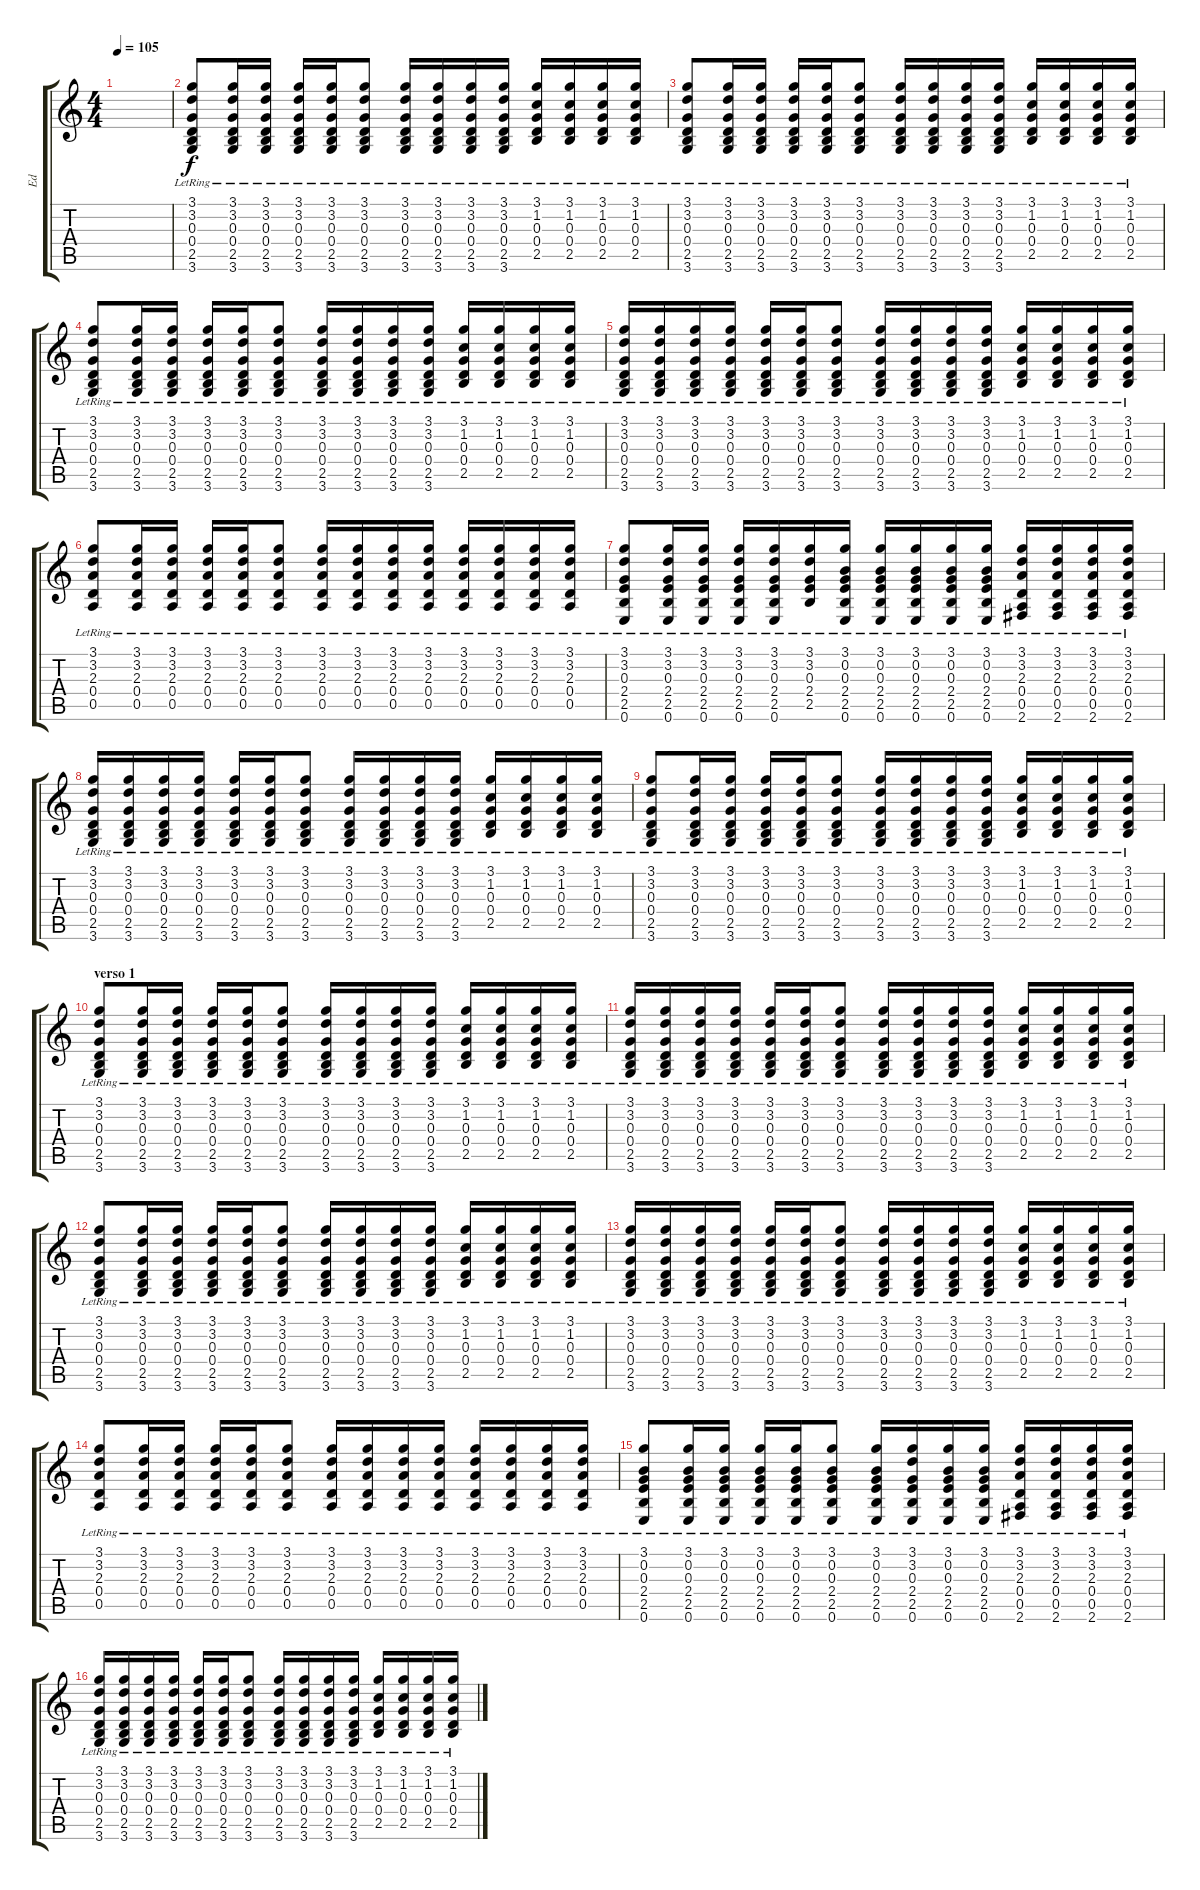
\track ("Ed" "Ed") {instrument acousticguitarsteel}
\staff {score tabs}
\tuning (E4 B3 G3 D3 A2 E2) {hide}
\ts (4 4)
\tempo 105
\clef g2
\ks c
|
(3.1{lr} 3.2{lr} 0.3{lr} 0.4{lr} 2.5{lr} 3.6{lr}).8 (3.1{lr} 3.2{lr} 0.3{lr} 0.4{lr} 2.5{lr} 3.6{lr}).16{dy f} (3.1{lr} 3.2{lr} 0.3{lr} 0.4{lr} 2.5{lr} 3.6{lr}).16 (3.1{lr} 3.2{lr} 0.3{lr} 0.4{lr} 2.5{lr} 3.6{lr}).16 (3.1{lr} 3.2{lr} 0.3{lr} 0.4{lr} 2.5{lr} 3.6{lr}).16 (3.1{lr} 3.2{lr} 0.3{lr} 0.4{lr} 2.5{lr} 3.6{lr}).8 (3.1{lr} 3.2{lr} 0.3{lr} 0.4{lr} 2.5{lr} 3.6{lr}).16 (3.1{lr} 3.2{lr} 0.3{lr} 0.4{lr} 2.5{lr} 3.6{lr}).16 (3.1{lr} 3.2{lr} 0.3{lr} 0.4{lr} 2.5{lr} 3.6{lr}).16 (3.1{lr} 3.2{lr} 0.3{lr} 0.4{lr} 2.5{lr} 3.6{lr}).16 (3.1{lr} 1.2{lr} 0.3{lr} 0.4{lr} 2.5{lr}).16 (3.1{lr} 1.2{lr} 0.3{lr} 0.4{lr} 2.5{lr}).16 (3.1{lr} 1.2{lr} 0.3{lr} 0.4{lr} 2.5{lr}).16 (3.1{lr} 1.2{lr} 0.3{lr} 0.4{lr} 2.5{lr}).16 |
(3.1{lr} 3.2{lr} 0.3{lr} 0.4{lr} 2.5{lr} 3.6{lr}).8 (3.1{lr} 3.2{lr} 0.3{lr} 0.4{lr} 2.5{lr} 3.6{lr}).16 (3.1{lr} 3.2{lr} 0.3{lr} 0.4{lr} 2.5{lr} 3.6{lr}).16 (3.1{lr} 3.2{lr} 0.3{lr} 0.4{lr} 2.5{lr} 3.6{lr}).16 (3.1{lr} 3.2{lr} 0.3{lr} 0.4{lr} 2.5{lr} 3.6{lr}).16 (3.1{lr} 3.2{lr} 0.3{lr} 0.4{lr} 2.5{lr} 3.6{lr}).8 (3.1{lr} 3.2{lr} 0.3{lr} 0.4{lr} 2.5{lr} 3.6{lr}).16 (3.1{lr} 3.2{lr} 0.3{lr} 0.4{lr} 2.5{lr} 3.6{lr}).16 (3.1{lr} 3.2{lr} 0.3{lr} 0.4{lr} 2.5{lr} 3.6{lr}).16 (3.1{lr} 3.2{lr} 0.3{lr} 0.4{lr} 2.5{lr} 3.6{lr}).16 (3.1{lr} 1.2{lr} 0.3{lr} 0.4{lr} 2.5{lr}).16 (3.1{lr} 1.2{lr} 0.3{lr} 0.4{lr} 2.5{lr}).16 (3.1{lr} 1.2{lr} 0.3{lr} 0.4{lr} 2.5{lr}).16 (3.1{lr} 1.2{lr} 0.3{lr} 0.4{lr} 2.5{lr}).16 |
(3.1{lr} 3.2{lr} 0.3{lr} 0.4{lr} 2.5{lr} 3.6{lr}).8 (3.1{lr} 3.2{lr} 0.3{lr} 0.4{lr} 2.5{lr} 3.6{lr}).16 (3.1{lr} 3.2{lr} 0.3{lr} 0.4{lr} 2.5{lr} 3.6{lr}).16 (3.1{lr} 3.2{lr} 0.3{lr} 0.4{lr} 2.5{lr} 3.6{lr}).16 (3.1{lr} 3.2{lr} 0.3{lr} 0.4{lr} 2.5{lr} 3.6{lr}).16 (3.1{lr} 3.2{lr} 0.3{lr} 0.4{lr} 2.5{lr} 3.6{lr}).8 (3.1{lr} 3.2{lr} 0.3{lr} 0.4{lr} 2.5{lr} 3.6{lr}).16 (3.1{lr} 3.2{lr} 0.3{lr} 0.4{lr} 2.5{lr} 3.6{lr}).16 (3.1{lr} 3.2{lr} 0.3{lr} 0.4{lr} 2.5{lr} 3.6{lr}).16 (3.1{lr} 3.2{lr} 0.3{lr} 0.4{lr} 2.5{lr} 3.6{lr}).16 (3.1{lr} 1.2{lr} 0.3{lr} 0.4{lr} 2.5{lr}).16 (3.1{lr} 1.2{lr} 0.3{lr} 0.4{lr} 2.5{lr}).16 (3.1{lr} 1.2{lr} 0.3{lr} 0.4{lr} 2.5{lr}).16 (3.1{lr} 1.2{lr} 0.3{lr} 0.4{lr} 2.5{lr}).16 |
(3.1{lr} 3.2{lr} 0.3{lr} 0.4{lr} 2.5{lr} 3.6{lr}).16 (3.1{lr} 3.2{lr} 0.3{lr} 0.4{lr} 2.5{lr} 3.6{lr}).16 (3.1{lr} 3.2{lr} 0.3{lr} 0.4{lr} 2.5{lr} 3.6{lr}).16 (3.1{lr} 3.2{lr} 0.3{lr} 0.4{lr} 2.5{lr} 3.6{lr}).16 (3.1{lr} 3.2{lr} 0.3{lr} 0.4{lr} 2.5{lr} 3.6{lr}).16 (3.1{lr} 3.2{lr} 0.3{lr} 0.4{lr} 2.5{lr} 3.6{lr}).16 (3.1{lr} 3.2{lr} 0.3{lr} 0.4{lr} 2.5{lr} 3.6{lr}).8 (3.1{lr} 3.2{lr} 0.3{lr} 0.4{lr} 2.5{lr} 3.6{lr}).16 (3.1{lr} 3.2{lr} 0.3{lr} 0.4{lr} 2.5{lr} 3.6{lr}).16 (3.1{lr} 3.2{lr} 0.3{lr} 0.4{lr} 2.5{lr} 3.6{lr}).16 (3.1{lr} 3.2{lr} 0.3{lr} 0.4{lr} 2.5{lr} 3.6{lr}).16 (3.1{lr} 1.2{lr} 0.3{lr} 0.4{lr} 2.5{lr}).16 (3.1{lr} 1.2{lr} 0.3{lr} 0.4{lr} 2.5{lr}).16 (3.1{lr} 1.2{lr} 0.3{lr} 0.4{lr} 2.5{lr}).16 (3.1{lr} 1.2{lr} 0.3{lr} 0.4{lr} 2.5{lr}).16 |
(3.1{lr} 3.2{lr} 2.3{lr} 0.4{lr} 0.5{lr}).8 (3.1{lr} 3.2{lr} 2.3{lr} 0.4{lr} 0.5{lr}).16 (3.1{lr} 3.2{lr} 2.3{lr} 0.4{lr} 0.5{lr}).16 (3.1{lr} 3.2{lr} 2.3{lr} 0.4{lr} 0.5{lr}).16 (3.1{lr} 3.2{lr} 2.3{lr} 0.4{lr} 0.5{lr}).16 (3.1{lr} 3.2{lr} 2.3{lr} 0.4{lr} 0.5{lr}).8 (3.1{lr} 3.2{lr} 2.3{lr} 0.4{lr} 0.5{lr}).16 (3.1{lr} 3.2{lr} 2.3{lr} 0.4{lr} 0.5{lr}).16 (3.1{lr} 3.2{lr} 2.3{lr} 0.4{lr} 0.5{lr}).16 (3.1{lr} 3.2{lr} 2.3{lr} 0.4{lr} 0.5{lr}).16 (3.1{lr} 3.2{lr} 2.3{lr} 0.4{lr} 0.5{lr}).16 (3.1{lr} 3.2{lr} 2.3{lr} 0.4{lr} 0.5{lr}).16 (3.1{lr} 3.2{lr} 2.3{lr} 0.4{lr} 0.5{lr}).16 (3.1{lr} 3.2{lr} 2.3{lr} 0.4{lr} 0.5{lr}).16 |
(3.1{lr} 3.2{lr} 0.3{lr} 2.4{lr} 2.5{lr} 0.6{lr}).8 (3.1{lr} 3.2{lr} 0.3{lr} 2.4{lr} 2.5{lr} 0.6{lr}).16 (3.1{lr} 3.2{lr} 0.3{lr} 2.4{lr} 2.5{lr} 0.6{lr}).16 (3.1{lr} 3.2{lr} 0.3{lr} 2.4{lr} 2.5{lr} 0.6{lr}).16 (3.1{lr} 3.2{lr} 0.3{lr} 2.4{lr} 2.5{lr} 0.6{lr}).16 (3.1{lr} 3.2{lr} 0.3{lr} 2.4{lr} 2.5{lr}).16 (3.1{lr} 0.2{lr} 0.3{lr} 2.4{lr} 2.5{lr} 0.6{lr}).16 (3.1{lr} 0.2{lr} 0.3{lr} 2.4{lr} 2.5{lr} 0.6{lr}).16 (3.1{lr} 0.2{lr} 0.3{lr} 2.4{lr} 2.5{lr} 0.6{lr}).16 (3.1{lr} 0.2{lr} 0.3{lr} 2.4{lr} 2.5{lr} 0.6{lr}).16 (3.1{lr} 0.2{lr} 0.3{lr} 2.4{lr} 2.5{lr} 0.6{lr}).16 (3.1{lr} 3.2{lr} 2.3{lr} 0.4{lr} 0.5{lr} 2.6{lr}).16 (3.1{lr} 3.2{lr} 2.3{lr} 0.4{lr} 0.5{lr} 2.6{lr}).16 (3.1{lr} 3.2{lr} 2.3{lr} 0.4{lr} 0.5{lr} 2.6{lr}).16 (3.1{lr} 3.2{lr} 2.3{lr} 0.4{lr} 0.5{lr} 2.6{lr}).16 |
(3.1{lr} 3.2{lr} 0.3{lr} 0.4{lr} 2.5{lr} 3.6{lr}).16 (3.1{lr} 3.2{lr} 0.3{lr} 0.4{lr} 2.5{lr} 3.6{lr}).16 (3.1{lr} 3.2{lr} 0.3{lr} 0.4{lr} 2.5{lr} 3.6{lr}).16 (3.1{lr} 3.2{lr} 0.3{lr} 0.4{lr} 2.5{lr} 3.6{lr}).16 (3.1{lr} 3.2{lr} 0.3{lr} 0.4{lr} 2.5{lr} 3.6{lr}).16 (3.1{lr} 3.2{lr} 0.3{lr} 0.4{lr} 2.5{lr} 3.6{lr}).16 (3.1{lr} 3.2{lr} 0.3{lr} 0.4{lr} 2.5{lr} 3.6{lr}).8 (3.1{lr} 3.2{lr} 0.3{lr} 0.4{lr} 2.5{lr} 3.6{lr}).16 (3.1{lr} 3.2{lr} 0.3{lr} 0.4{lr} 2.5{lr} 3.6{lr}).16 (3.1{lr} 3.2{lr} 0.3{lr} 0.4{lr} 2.5{lr} 3.6{lr}).16 (3.1{lr} 3.2{lr} 0.3{lr} 0.4{lr} 2.5{lr} 3.6{lr}).16 (3.1{lr} 1.2{lr} 0.3{lr} 0.4{lr} 2.5{lr}).16 (3.1{lr} 1.2{lr} 0.3{lr} 0.4{lr} 2.5{lr}).16 (3.1{lr} 1.2{lr} 0.3{lr} 0.4{lr} 2.5{lr}).16 (3.1{lr} 1.2{lr} 0.3{lr} 0.4{lr} 2.5{lr}).16 |
(3.1{lr} 3.2{lr} 0.3{lr} 0.4{lr} 2.5{lr} 3.6{lr}).8 (3.1{lr} 3.2{lr} 0.3{lr} 0.4{lr} 2.5{lr} 3.6{lr}).16 (3.1{lr} 3.2{lr} 0.3{lr} 0.4{lr} 2.5{lr} 3.6{lr}).16 (3.1{lr} 3.2{lr} 0.3{lr} 0.4{lr} 2.5{lr} 3.6{lr}).16 (3.1{lr} 3.2{lr} 0.3{lr} 0.4{lr} 2.5{lr} 3.6{lr}).16 (3.1{lr} 3.2{lr} 0.3{lr} 0.4{lr} 2.5{lr} 3.6{lr}).8 (3.1{lr} 3.2{lr} 0.3{lr} 0.4{lr} 2.5{lr} 3.6{lr}).16 (3.1{lr} 3.2{lr} 0.3{lr} 0.4{lr} 2.5{lr} 3.6{lr}).16 (3.1{lr} 3.2{lr} 0.3{lr} 0.4{lr} 2.5{lr} 3.6{lr}).16 (3.1{lr} 3.2{lr} 0.3{lr} 0.4{lr} 2.5{lr} 3.6{lr}).16 (3.1{lr} 1.2{lr} 0.3{lr} 0.4{lr} 2.5{lr}).16 (3.1{lr} 1.2{lr} 0.3{lr} 0.4{lr} 2.5{lr}).16 (3.1{lr} 1.2{lr} 0.3{lr} 0.4{lr} 2.5{lr}).16 (3.1{lr} 1.2{lr} 0.3{lr} 0.4{lr} 2.5{lr}).16 |
\section ("" "verso 1")
(3.1{lr} 3.2{lr} 0.3{lr} 0.4{lr} 2.5{lr} 3.6{lr}).8 (3.1{lr} 3.2{lr} 0.3{lr} 0.4{lr} 2.5{lr} 3.6{lr}).16 (3.1{lr} 3.2{lr} 0.3{lr} 0.4{lr} 2.5{lr} 3.6{lr}).16 (3.1{lr} 3.2{lr} 0.3{lr} 0.4{lr} 2.5{lr} 3.6{lr}).16 (3.1{lr} 3.2{lr} 0.3{lr} 0.4{lr} 2.5{lr} 3.6{lr}).16 (3.1{lr} 3.2{lr} 0.3{lr} 0.4{lr} 2.5{lr} 3.6{lr}).8 (3.1{lr} 3.2{lr} 0.3{lr} 0.4{lr} 2.5{lr} 3.6{lr}).16 (3.1{lr} 3.2{lr} 0.3{lr} 0.4{lr} 2.5{lr} 3.6{lr}).16 (3.1{lr} 3.2{lr} 0.3{lr} 0.4{lr} 2.5{lr} 3.6{lr}).16 (3.1{lr} 3.2{lr} 0.3{lr} 0.4{lr} 2.5{lr} 3.6{lr}).16 (3.1{lr} 1.2{lr} 0.3{lr} 0.4{lr} 2.5{lr}).16 (3.1{lr} 1.2{lr} 0.3{lr} 0.4{lr} 2.5{lr}).16 (3.1{lr} 1.2{lr} 0.3{lr} 0.4{lr} 2.5{lr}).16 (3.1{lr} 1.2{lr} 0.3{lr} 0.4{lr} 2.5{lr}).16 |
(3.1{lr} 3.2{lr} 0.3{lr} 0.4{lr} 2.5{lr} 3.6{lr}).16 (3.1{lr} 3.2{lr} 0.3{lr} 0.4{lr} 2.5{lr} 3.6{lr}).16 (3.1{lr} 3.2{lr} 0.3{lr} 0.4{lr} 2.5{lr} 3.6{lr}).16 (3.1{lr} 3.2{lr} 0.3{lr} 0.4{lr} 2.5{lr} 3.6{lr}).16 (3.1{lr} 3.2{lr} 0.3{lr} 0.4{lr} 2.5{lr} 3.6{lr}).16 (3.1{lr} 3.2{lr} 0.3{lr} 0.4{lr} 2.5{lr} 3.6{lr}).16 (3.1{lr} 3.2{lr} 0.3{lr} 0.4{lr} 2.5{lr} 3.6{lr}).8 (3.1{lr} 3.2{lr} 0.3{lr} 0.4{lr} 2.5{lr} 3.6{lr}).16 (3.1{lr} 3.2{lr} 0.3{lr} 0.4{lr} 2.5{lr} 3.6{lr}).16 (3.1{lr} 3.2{lr} 0.3{lr} 0.4{lr} 2.5{lr} 3.6{lr}).16 (3.1{lr} 3.2{lr} 0.3{lr} 0.4{lr} 2.5{lr} 3.6{lr}).16 (3.1{lr} 1.2{lr} 0.3{lr} 0.4{lr} 2.5{lr}).16 (3.1{lr} 1.2{lr} 0.3{lr} 0.4{lr} 2.5{lr}).16 (3.1{lr} 1.2{lr} 0.3{lr} 0.4{lr} 2.5{lr}).16 (3.1{lr} 1.2{lr} 0.3{lr} 0.4{lr} 2.5{lr}).16 |
(3.1{lr} 3.2{lr} 0.3{lr} 0.4{lr} 2.5{lr} 3.6{lr}).8 (3.1{lr} 3.2{lr} 0.3{lr} 0.4{lr} 2.5{lr} 3.6{lr}).16 (3.1{lr} 3.2{lr} 0.3{lr} 0.4{lr} 2.5{lr} 3.6{lr}).16 (3.1{lr} 3.2{lr} 0.3{lr} 0.4{lr} 2.5{lr} 3.6{lr}).16 (3.1{lr} 3.2{lr} 0.3{lr} 0.4{lr} 2.5{lr} 3.6{lr}).16 (3.1{lr} 3.2{lr} 0.3{lr} 0.4{lr} 2.5{lr} 3.6{lr}).8 (3.1{lr} 3.2{lr} 0.3{lr} 0.4{lr} 2.5{lr} 3.6{lr}).16 (3.1{lr} 3.2{lr} 0.3{lr} 0.4{lr} 2.5{lr} 3.6{lr}).16 (3.1{lr} 3.2{lr} 0.3{lr} 0.4{lr} 2.5{lr} 3.6{lr}).16 (3.1{lr} 3.2{lr} 0.3{lr} 0.4{lr} 2.5{lr} 3.6{lr}).16 (3.1{lr} 1.2{lr} 0.3{lr} 0.4{lr} 2.5{lr}).16 (3.1{lr} 1.2{lr} 0.3{lr} 0.4{lr} 2.5{lr}).16 (3.1{lr} 1.2{lr} 0.3{lr} 0.4{lr} 2.5{lr}).16 (3.1{lr} 1.2{lr} 0.3{lr} 0.4{lr} 2.5{lr}).16 |
(3.1{lr} 3.2{lr} 0.3{lr} 0.4{lr} 2.5{lr} 3.6{lr}).16 (3.1{lr} 3.2{lr} 0.3{lr} 0.4{lr} 2.5{lr} 3.6{lr}).16 (3.1{lr} 3.2{lr} 0.3{lr} 0.4{lr} 2.5{lr} 3.6{lr}).16 (3.1{lr} 3.2{lr} 0.3{lr} 0.4{lr} 2.5{lr} 3.6{lr}).16 (3.1{lr} 3.2{lr} 0.3{lr} 0.4{lr} 2.5{lr} 3.6{lr}).16 (3.1{lr} 3.2{lr} 0.3{lr} 0.4{lr} 2.5{lr} 3.6{lr}).16 (3.1{lr} 3.2{lr} 0.3{lr} 0.4{lr} 2.5{lr} 3.6{lr}).8 (3.1{lr} 3.2{lr} 0.3{lr} 0.4{lr} 2.5{lr} 3.6{lr}).16 (3.1{lr} 3.2{lr} 0.3{lr} 0.4{lr} 2.5{lr} 3.6{lr}).16 (3.1{lr} 3.2{lr} 0.3{lr} 0.4{lr} 2.5{lr} 3.6{lr}).16 (3.1{lr} 3.2{lr} 0.3{lr} 0.4{lr} 2.5{lr} 3.6{lr}).16 (3.1{lr} 1.2{lr} 0.3{lr} 0.4{lr} 2.5{lr}).16 (3.1{lr} 1.2{lr} 0.3{lr} 0.4{lr} 2.5{lr}).16 (3.1{lr} 1.2{lr} 0.3{lr} 0.4{lr} 2.5{lr}).16 (3.1{lr} 1.2{lr} 0.3{lr} 0.4{lr} 2.5{lr}).16 |
(3.1{lr} 3.2{lr} 2.3{lr} 0.4{lr} 0.5{lr}).8 (3.1{lr} 3.2{lr} 2.3{lr} 0.4{lr} 0.5{lr}).16 (3.1{lr} 3.2{lr} 2.3{lr} 0.4{lr} 0.5{lr}).16 (3.1{lr} 3.2{lr} 2.3{lr} 0.4{lr} 0.5{lr}).16 (3.1{lr} 3.2{lr} 2.3{lr} 0.4{lr} 0.5{lr}).16 (3.1{lr} 3.2{lr} 2.3{lr} 0.4{lr} 0.5{lr}).8 (3.1{lr} 3.2{lr} 2.3{lr} 0.4{lr} 0.5{lr}).16 (3.1{lr} 3.2{lr} 2.3{lr} 0.4{lr} 0.5{lr}).16 (3.1{lr} 3.2{lr} 2.3{lr} 0.4{lr} 0.5{lr}).16 (3.1{lr} 3.2{lr} 2.3{lr} 0.4{lr} 0.5{lr}).16 (3.1{lr} 3.2{lr} 2.3{lr} 0.4{lr} 0.5{lr}).16 (3.1{lr} 3.2{lr} 2.3{lr} 0.4{lr} 0.5{lr}).16 (3.1{lr} 3.2{lr} 2.3{lr} 0.4{lr} 0.5{lr}).16 (3.1{lr} 3.2{lr} 2.3{lr} 0.4{lr} 0.5{lr}).16 |
(3.1{lr} 0.2{lr} 0.3{lr} 2.4{lr} 2.5{lr} 0.6{lr}).8 (3.1{lr} 0.2{lr} 0.3{lr} 2.4{lr} 2.5{lr} 0.6{lr}).16 (3.1{lr} 0.2{lr} 0.3{lr} 2.4{lr} 2.5{lr} 0.6{lr}).16 (3.1{lr} 0.2{lr} 0.3{lr} 2.4{lr} 2.5{lr} 0.6{lr}).16 (3.1{lr} 0.2{lr} 0.3{lr} 2.4{lr} 2.5{lr} 0.6{lr}).16 (3.1{lr} 0.2{lr} 0.3{lr} 2.4{lr} 2.5{lr} 0.6{lr}).8 (3.1{lr} 0.2{lr} 0.3{lr} 2.4{lr} 2.5{lr} 0.6{lr}).16 (3.1{lr} 3.2{lr} 0.3{lr} 2.4{lr} 2.5{lr} 0.6{lr}).16 (3.1{lr} 0.2{lr} 0.3{lr} 2.4{lr} 2.5{lr} 0.6{lr}).16 (3.1{lr} 0.2{lr} 0.3{lr} 2.4{lr} 2.5{lr} 0.6{lr}).16 (3.1{lr} 3.2{lr} 2.3{lr} 0.4{lr} 0.5{lr} 2.6{lr}).16 (3.1{lr} 3.2{lr} 2.3{lr} 0.4{lr} 0.5{lr} 2.6{lr}).16 (3.1{lr} 3.2{lr} 2.3{lr} 0.4{lr} 0.5{lr} 2.6{lr}).16 (3.1{lr} 3.2{lr} 2.3{lr} 0.4{lr} 0.5{lr} 2.6{lr}).16 |
(3.1{lr} 3.2{lr} 0.3{lr} 0.4{lr} 2.5{lr} 3.6{lr}).16 (3.1{lr} 3.2{lr} 0.3{lr} 0.4{lr} 2.5{lr} 3.6{lr}).16 (3.1{lr} 3.2{lr} 0.3{lr} 0.4{lr} 2.5{lr} 3.6{lr}).16 (3.1{lr} 3.2{lr} 0.3{lr} 0.4{lr} 2.5{lr} 3.6{lr}).16 (3.1{lr} 3.2{lr} 0.3{lr} 0.4{lr} 2.5{lr} 3.6{lr}).16 (3.1{lr} 3.2{lr} 0.3{lr} 0.4{lr} 2.5{lr} 3.6{lr}).16 (3.1{lr} 3.2{lr} 0.3{lr} 0.4{lr} 2.5{lr} 3.6{lr}).8 (3.1{lr} 3.2{lr} 0.3{lr} 0.4{lr} 2.5{lr} 3.6{lr}).16 (3.1{lr} 3.2{lr} 0.3{lr} 0.4{lr} 2.5{lr} 3.6{lr}).16 (3.1{lr} 3.2{lr} 0.3{lr} 0.4{lr} 2.5{lr} 3.6{lr}).16 (3.1{lr} 3.2{lr} 0.3{lr} 0.4{lr} 2.5{lr} 3.6{lr}).16 (3.1{lr} 1.2{lr} 0.3{lr} 0.4{lr} 2.5{lr}).16 (3.1{lr} 1.2{lr} 0.3{lr} 0.4{lr} 2.5{lr}).16 (3.1{lr} 1.2{lr} 0.3{lr} 0.4{lr} 2.5{lr}).16 (3.1{lr} 1.2{lr} 0.3{lr} 0.4{lr} 2.5{lr}).16
